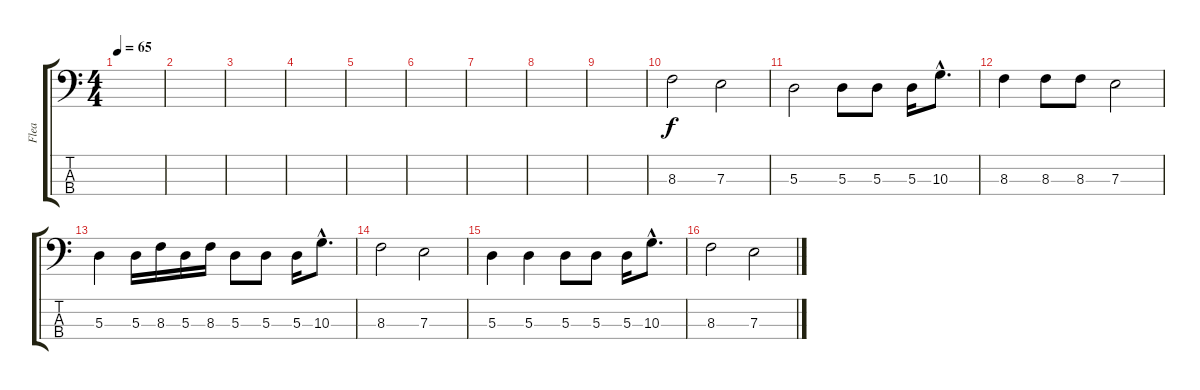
\track ("Flea" "Flea") {instrument slapbass1}
\staff {score tabs}
\tuning (G2 D2 A1 E1) {hide}
\ts (4 4)
\tempo 65
\clef f4
\ks c
|
|
|
|
|
|
|
|
|
8.3.2 7.3.2 |
5.3.2 5.3.8 5.3.8 5.3.16 10.3{hac}.8{d} |
8.3.4 8.3.8 8.3.8 7.3.2 |
5.3.4 5.3.16 8.3.16 5.3.16 8.3.16 5.3.8 5.3.8 5.3.16 10.3{hac}.8{d} |
8.3.2 7.3.2 |
5.3.4 5.3.4 5.3.8 5.3.8 5.3.16 10.3{hac}.8{d} |
8.3.2 7.3.2
